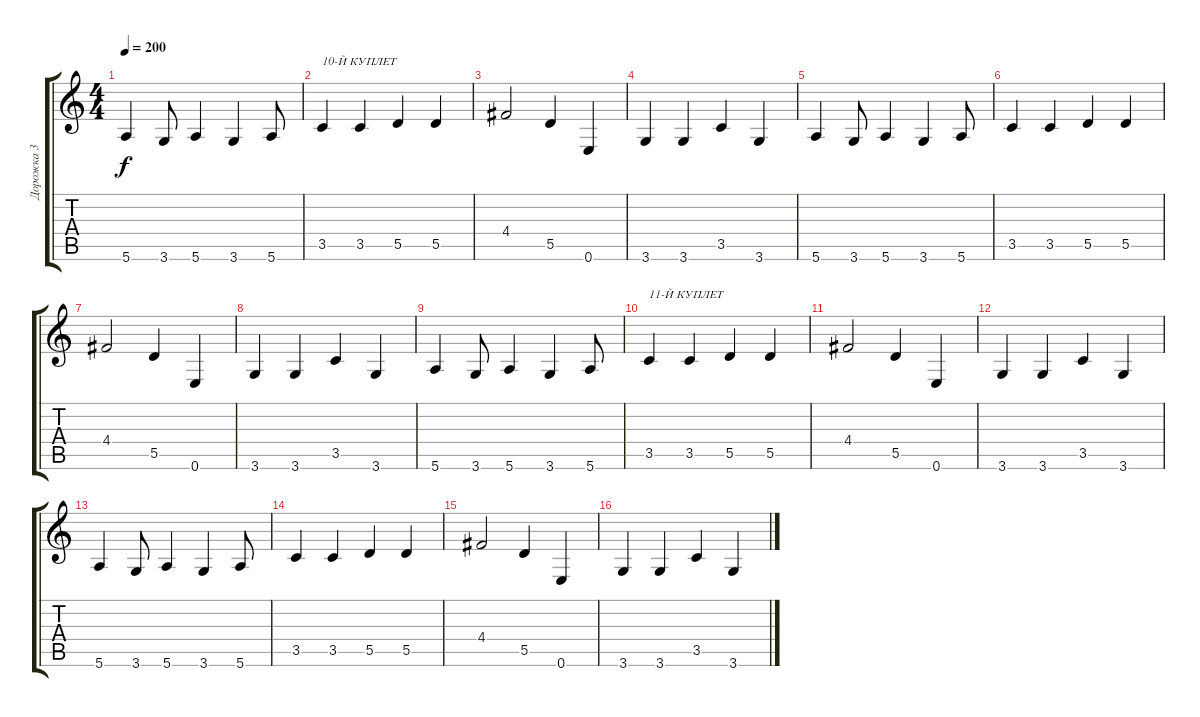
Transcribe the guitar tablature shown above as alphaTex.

\track ("Дорожка 3" "Дорожка 3") {instrument acousticguitarsteel}
\staff {score tabs}
\tuning (E4 B3 G3 D3 A2 E2) {hide}
\ts (4 4)
\tempo 200
\clef g2
\ks c
5.6.4{dy f} 3.6.8 5.6.4 3.6.4 5.6.8 |
3.5.4{txt "10-Й КУПЛЕТ"} 3.5.4 5.5.4 5.5.4 |
4.4.2 5.5.4 0.6.4 |
3.6.4 3.6.4 3.5.4 3.6.4 |
5.6.4 3.6.8 5.6.4 3.6.4 5.6.8 |
3.5.4 3.5.4 5.5.4 5.5.4 |
4.4.2 5.5.4 0.6.4 |
3.6.4 3.6.4 3.5.4 3.6.4 |
5.6.4 3.6.8 5.6.4 3.6.4 5.6.8 |
3.5.4{txt "11-Й КУПЛЕТ"} 3.5.4 5.5.4 5.5.4 |
4.4.2 5.5.4 0.6.4 |
3.6.4 3.6.4 3.5.4 3.6.4 |
5.6.4 3.6.8 5.6.4 3.6.4 5.6.8 |
3.5.4 3.5.4 5.5.4 5.5.4 |
4.4.2 5.5.4 0.6.4 |
3.6.4 3.6.4 3.5.4 3.6.4
